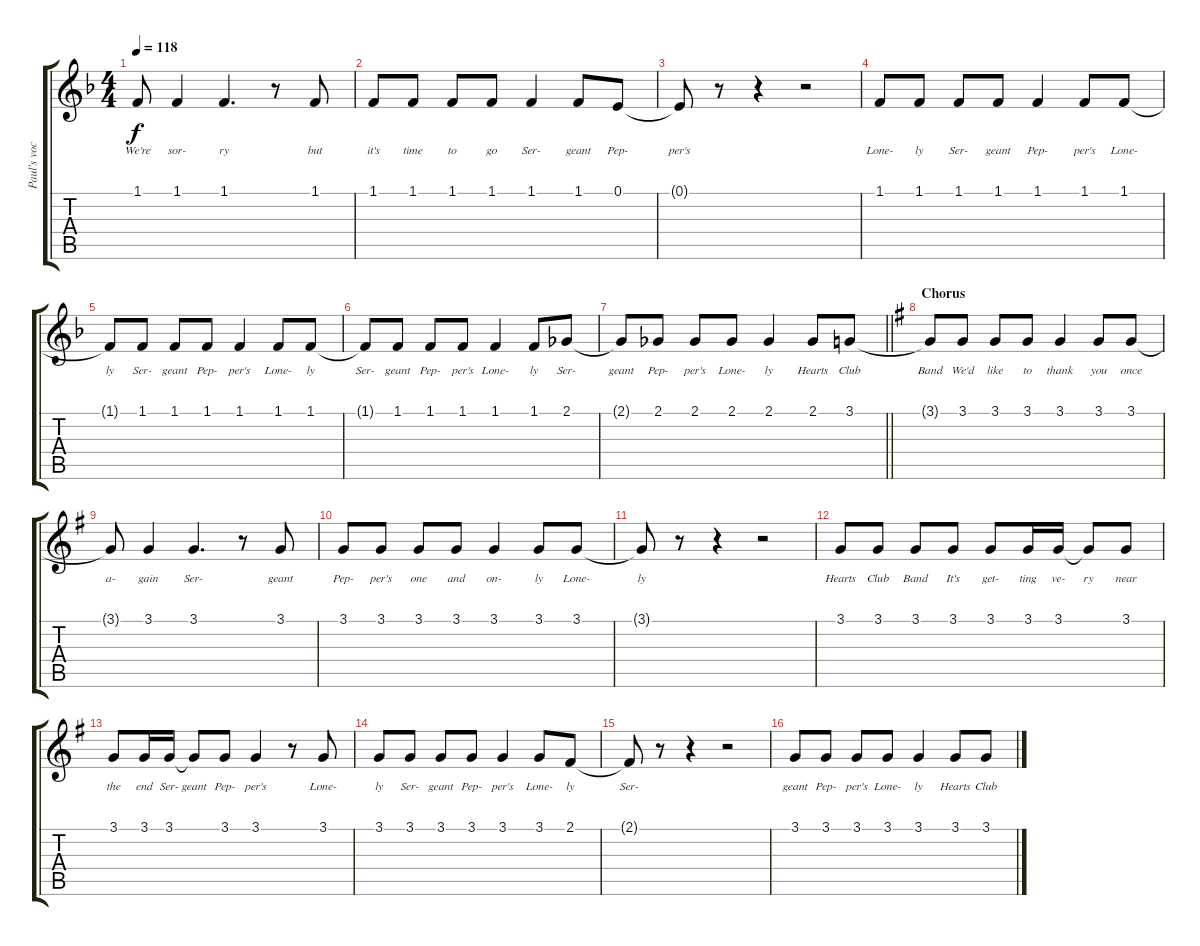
\track ("Paul's vocals" "Paul's voc") {instrument sopranosax}
\staff {score tabs}
\tuning (E4 B3 G3 D3 A2 E2) {hide}
\ts (4 4)
\tempo 118
\clef g2
\ks f
1.1{t}.8{lyrics (0 "We're") lyrics (1 "") lyrics (2 "") lyrics (3 "") lyrics (4 "") dy f} 1.1.4{lyrics (0 "sor-") lyrics (1 "") lyrics (2 "") lyrics (3 "") lyrics (4 "")} 1.1.4{d lyrics (0 "ry") lyrics (1 "") lyrics (2 "") lyrics (3 "") lyrics (4 "")} r.8 1.1.8{lyrics (0 "but") lyrics (1 "") lyrics (2 "") lyrics (3 "") lyrics (4 "")} |
1.1.8{lyrics (0 "it's") lyrics (1 "") lyrics (2 "") lyrics (3 "") lyrics (4 "")} 1.1.8{lyrics (0 "time") lyrics (1 "") lyrics (2 "") lyrics (3 "") lyrics (4 "")} 1.1.8{lyrics (0 "to") lyrics (1 "") lyrics (2 "") lyrics (3 "") lyrics (4 "")} 1.1.8{lyrics (0 "go") lyrics (1 "") lyrics (2 "") lyrics (3 "") lyrics (4 "")} 1.1.4{lyrics (0 "Ser-") lyrics (1 "") lyrics (2 "") lyrics (3 "") lyrics (4 "")} 1.1.8{lyrics (0 "geant") lyrics (1 "") lyrics (2 "") lyrics (3 "") lyrics (4 "")} 0.1.8{lyrics (0 "Pep-") lyrics (1 "") lyrics (2 "") lyrics (3 "") lyrics (4 "")} |
0.1{t}.8{lyrics (0 "per's") lyrics (1 "") lyrics (2 "") lyrics (3 "") lyrics (4 "")} r.8 r.4 r.2 |
1.1.8{lyrics (0 "Lone-") lyrics (1 "") lyrics (2 "") lyrics (3 "") lyrics (4 "")} 1.1.8{lyrics (0 "ly") lyrics (1 "") lyrics (2 "") lyrics (3 "") lyrics (4 "")} 1.1.8{lyrics (0 "Ser-") lyrics (1 "") lyrics (2 "") lyrics (3 "") lyrics (4 "")} 1.1.8{lyrics (0 "geant") lyrics (1 "") lyrics (2 "") lyrics (3 "") lyrics (4 "")} 1.1.4{lyrics (0 "Pep-") lyrics (1 "") lyrics (2 "") lyrics (3 "") lyrics (4 "")} 1.1.8{lyrics (0 "per's") lyrics (1 "") lyrics (2 "") lyrics (3 "") lyrics (4 "")} 1.1.8{lyrics (0 "Lone-") lyrics (1 "") lyrics (2 "") lyrics (3 "") lyrics (4 "")} |
1.1{t}.8{lyrics (0 "ly") lyrics (1 "") lyrics (2 "") lyrics (3 "") lyrics (4 "")} 1.1.8{lyrics (0 "Ser-") lyrics (1 "") lyrics (2 "") lyrics (3 "") lyrics (4 "")} 1.1.8{lyrics (0 "geant") lyrics (1 "") lyrics (2 "") lyrics (3 "") lyrics (4 "")} 1.1.8{lyrics (0 "Pep-") lyrics (1 "") lyrics (2 "") lyrics (3 "") lyrics (4 "")} 1.1.4{lyrics (0 "per's") lyrics (1 "") lyrics (2 "") lyrics (3 "") lyrics (4 "")} 1.1.8{lyrics (0 "Lone-") lyrics (1 "") lyrics (2 "") lyrics (3 "") lyrics (4 "")} 1.1.8{lyrics (0 "ly") lyrics (1 "") lyrics (2 "") lyrics (3 "") lyrics (4 "")} |
1.1{t}.8{lyrics (0 "Ser-") lyrics (1 "") lyrics (2 "") lyrics (3 "") lyrics (4 "")} 1.1.8{lyrics (0 "geant") lyrics (1 "") lyrics (2 "") lyrics (3 "") lyrics (4 "")} 1.1.8{lyrics (0 "Pep-") lyrics (1 "") lyrics (2 "") lyrics (3 "") lyrics (4 "")} 1.1.8{lyrics (0 "per's") lyrics (1 "") lyrics (2 "") lyrics (3 "") lyrics (4 "")} 1.1.4{lyrics (0 "Lone-") lyrics (1 "") lyrics (2 "") lyrics (3 "") lyrics (4 "")} 1.1.8{lyrics (0 "ly") lyrics (1 "") lyrics (2 "") lyrics (3 "") lyrics (4 "")} 2.1.8{lyrics (0 "Ser-") lyrics (1 "") lyrics (2 "") lyrics (3 "") lyrics (4 "")} |
\barLineRight lightlight
2.1{t}.8{lyrics (0 "geant") lyrics (1 "") lyrics (2 "") lyrics (3 "") lyrics (4 "")} 2.1.8{lyrics (0 "Pep-") lyrics (1 "") lyrics (2 "") lyrics (3 "") lyrics (4 "")} 2.1.8{lyrics (0 "per's") lyrics (1 "") lyrics (2 "") lyrics (3 "") lyrics (4 "")} 2.1.8{lyrics (0 "Lone-") lyrics (1 "") lyrics (2 "") lyrics (3 "") lyrics (4 "")} 2.1.4{lyrics (0 "ly") lyrics (1 "") lyrics (2 "") lyrics (3 "") lyrics (4 "")} 2.1.8{lyrics (0 "Hearts") lyrics (1 "") lyrics (2 "") lyrics (3 "") lyrics (4 "")} 3.1.8{lyrics (0 "Club") lyrics (1 "") lyrics (2 "") lyrics (3 "") lyrics (4 "")} |
\section ("" "Chorus")
\ks g
3.1{t}.8{lyrics (0 "Band") lyrics (1 "") lyrics (2 "") lyrics (3 "") lyrics (4 "")} 3.1.8{lyrics (0 "We'd") lyrics (1 "") lyrics (2 "") lyrics (3 "") lyrics (4 "")} 3.1.8{lyrics (0 "like") lyrics (1 "") lyrics (2 "") lyrics (3 "") lyrics (4 "")} 3.1.8{lyrics (0 "to") lyrics (1 "") lyrics (2 "") lyrics (3 "") lyrics (4 "")} 3.1.4{lyrics (0 "thank") lyrics (1 "") lyrics (2 "") lyrics (3 "") lyrics (4 "")} 3.1.8{lyrics (0 "you") lyrics (1 "") lyrics (2 "") lyrics (3 "") lyrics (4 "")} 3.1.8{lyrics (0 "once") lyrics (1 "") lyrics (2 "") lyrics (3 "") lyrics (4 "")} |
3.1{t}.8{lyrics (0 "a-") lyrics (1 "") lyrics (2 "") lyrics (3 "") lyrics (4 "")} 3.1.4{lyrics (0 "gain") lyrics (1 "") lyrics (2 "") lyrics (3 "") lyrics (4 "")} 3.1.4{d lyrics (0 "Ser-") lyrics (1 "") lyrics (2 "") lyrics (3 "") lyrics (4 "")} r.8 3.1.8{lyrics (0 "geant") lyrics (1 "") lyrics (2 "") lyrics (3 "") lyrics (4 "")} |
3.1.8{lyrics (0 "Pep-") lyrics (1 "") lyrics (2 "") lyrics (3 "") lyrics (4 "")} 3.1.8{lyrics (0 "per's") lyrics (1 "") lyrics (2 "") lyrics (3 "") lyrics (4 "")} 3.1.8{lyrics (0 "one") lyrics (1 "") lyrics (2 "") lyrics (3 "") lyrics (4 "")} 3.1.8{lyrics (0 "and") lyrics (1 "") lyrics (2 "") lyrics (3 "") lyrics (4 "")} 3.1.4{lyrics (0 "on-") lyrics (1 "") lyrics (2 "") lyrics (3 "") lyrics (4 "")} 3.1.8{lyrics (0 "ly") lyrics (1 "") lyrics (2 "") lyrics (3 "") lyrics (4 "")} 3.1.8{lyrics (0 "Lone-") lyrics (1 "") lyrics (2 "") lyrics (3 "") lyrics (4 "")} |
3.1{t}.8{lyrics (0 "ly") lyrics (1 "") lyrics (2 "") lyrics (3 "") lyrics (4 "")} r.8 r.4 r.2 |
3.1.8{lyrics (0 "Hearts") lyrics (1 "") lyrics (2 "") lyrics (3 "") lyrics (4 "")} 3.1.8{lyrics (0 "Club") lyrics (1 "") lyrics (2 "") lyrics (3 "") lyrics (4 "")} 3.1.8{lyrics (0 "Band") lyrics (1 "") lyrics (2 "") lyrics (3 "") lyrics (4 "")} 3.1.8{lyrics (0 "It's") lyrics (1 "") lyrics (2 "") lyrics (3 "") lyrics (4 "")} 3.1.8{lyrics (0 "get-") lyrics (1 "") lyrics (2 "") lyrics (3 "") lyrics (4 "")} 3.1.16{lyrics (0 "ting") lyrics (1 "") lyrics (2 "") lyrics (3 "") lyrics (4 "")} 3.1.16{lyrics (0 "ve-") lyrics (1 "") lyrics (2 "") lyrics (3 "") lyrics (4 "")} 3.1{t}.8{lyrics (0 "ry") lyrics (1 "") lyrics (2 "") lyrics (3 "") lyrics (4 "")} 3.1.8{lyrics (0 "near") lyrics (1 "") lyrics (2 "") lyrics (3 "") lyrics (4 "")} |
3.1.8{lyrics (0 "the") lyrics (1 "") lyrics (2 "") lyrics (3 "") lyrics (4 "")} 3.1.16{lyrics (0 "end") lyrics (1 "") lyrics (2 "") lyrics (3 "") lyrics (4 "")} 3.1.16{lyrics (0 "Ser-") lyrics (1 "") lyrics (2 "") lyrics (3 "") lyrics (4 "")} 3.1{t}.8{lyrics (0 "geant") lyrics (1 "") lyrics (2 "") lyrics (3 "") lyrics (4 "")} 3.1.8{lyrics (0 "Pep-") lyrics (1 "") lyrics (2 "") lyrics (3 "") lyrics (4 "")} 3.1.4{lyrics (0 "per's") lyrics (1 "") lyrics (2 "") lyrics (3 "") lyrics (4 "")} r.8 3.1.8{lyrics (0 "Lone-") lyrics (1 "") lyrics (2 "") lyrics (3 "") lyrics (4 "")} |
3.1.8{lyrics (0 "ly") lyrics (1 "") lyrics (2 "") lyrics (3 "") lyrics (4 "")} 3.1.8{lyrics (0 "Ser-") lyrics (1 "") lyrics (2 "") lyrics (3 "") lyrics (4 "")} 3.1.8{lyrics (0 "geant") lyrics (1 "") lyrics (2 "") lyrics (3 "") lyrics (4 "")} 3.1.8{lyrics (0 "Pep-") lyrics (1 "") lyrics (2 "") lyrics (3 "") lyrics (4 "")} 3.1.4{lyrics (0 "per's") lyrics (1 "") lyrics (2 "") lyrics (3 "") lyrics (4 "")} 3.1.8{lyrics (0 "Lone-") lyrics (1 "") lyrics (2 "") lyrics (3 "") lyrics (4 "")} 2.1.8{lyrics (0 "ly") lyrics (1 "") lyrics (2 "") lyrics (3 "") lyrics (4 "")} |
2.1{t}.8{lyrics (0 "Ser-") lyrics (1 "") lyrics (2 "") lyrics (3 "") lyrics (4 "")} r.8 r.4 r.2 |
3.1.8{lyrics (0 "geant") lyrics (1 "") lyrics (2 "") lyrics (3 "") lyrics (4 "")} 3.1.8{lyrics (0 "Pep-") lyrics (1 "") lyrics (2 "") lyrics (3 "") lyrics (4 "")} 3.1.8{lyrics (0 "per's") lyrics (1 "") lyrics (2 "") lyrics (3 "") lyrics (4 "")} 3.1.8{lyrics (0 "Lone-") lyrics (1 "") lyrics (2 "") lyrics (3 "") lyrics (4 "")} 3.1.4{lyrics (0 "ly") lyrics (1 "") lyrics (2 "") lyrics (3 "") lyrics (4 "")} 3.1.8{lyrics (0 "Hearts") lyrics (1 "") lyrics (2 "") lyrics (3 "") lyrics (4 "")} 3.1.8{lyrics (0 "Club") lyrics (1 "") lyrics (2 "") lyrics (3 "") lyrics (4 "")}
